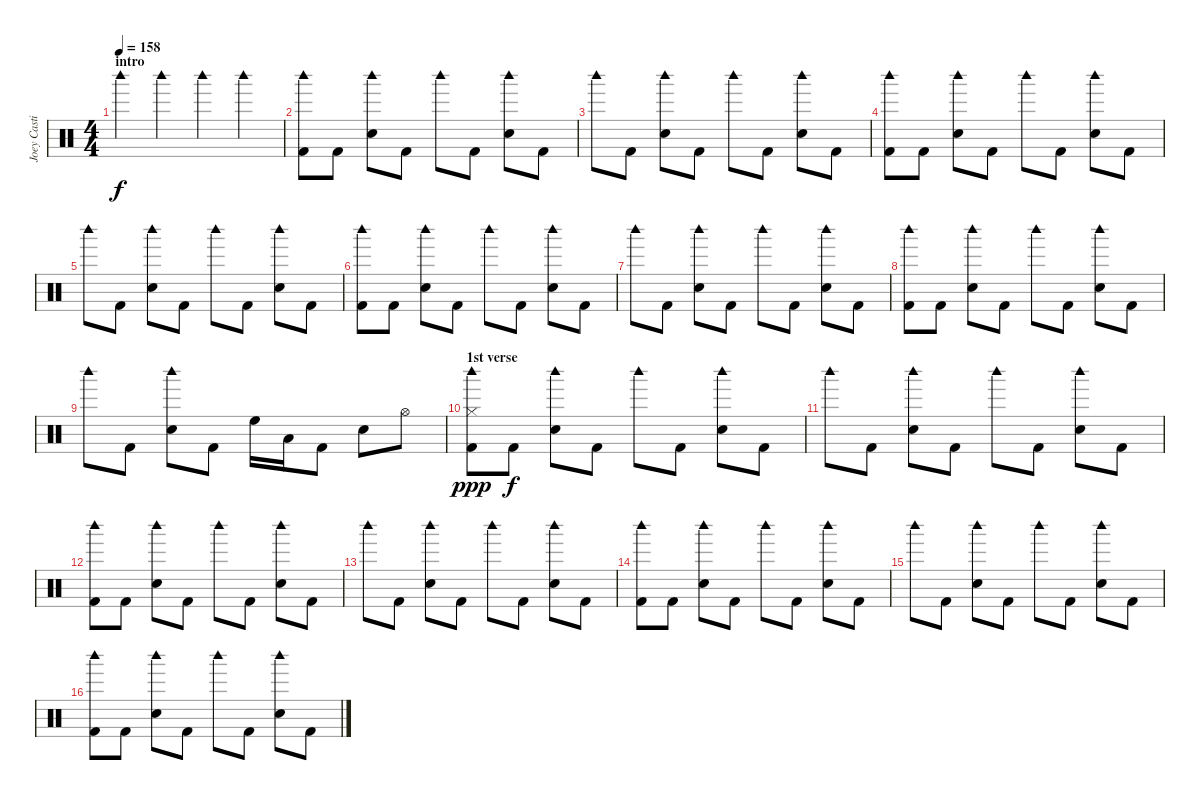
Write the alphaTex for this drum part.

\track ("Joey Castillo - drums" "Joey Casti") {instrument percussion}
\staff {score}
\articulation defaults
\ts (4 4)
\section ("" "intro")
\tempo 158
\clef neutral
\ks c "Woodblock high (hit)".4{dy f} "Woodblock high (hit)".4 "Woodblock high (hit)".4 "Woodblock high (hit)".4
|
("Woodblock high (hit)" "Kick (hit) 2").8 "Kick (hit) 2".8 ("Woodblock high (hit)" "Electric Snare (hit)").8 "Kick (hit) 2".8 "Woodblock high (hit)".8 "Kick (hit) 2".8 ("Woodblock high (hit)" "Electric Snare (hit)").8 "Kick (hit) 2".8 |
"Woodblock high (hit)".8 "Kick (hit) 2".8 ("Woodblock high (hit)" "Electric Snare (hit)").8 "Kick (hit) 2".8 "Woodblock high (hit)".8 "Kick (hit) 2".8 ("Woodblock high (hit)" "Electric Snare (hit)").8 "Kick (hit) 2".8 |
("Woodblock high (hit)" "Kick (hit) 2").8 "Kick (hit) 2".8 ("Woodblock high (hit)" "Electric Snare (hit)").8 "Kick (hit) 2".8 "Woodblock high (hit)".8 "Kick (hit) 2".8 ("Woodblock high (hit)" "Electric Snare (hit)").8 "Kick (hit) 2".8 |
"Woodblock high (hit)".8 "Kick (hit) 2".8 ("Woodblock high (hit)" "Electric Snare (hit)").8 "Kick (hit) 2".8 "Woodblock high (hit)".8 "Kick (hit) 2".8 ("Woodblock high (hit)" "Electric Snare (hit)").8 "Kick (hit) 2".8 |
("Woodblock high (hit)" "Kick (hit) 2").8 "Kick (hit) 2".8 ("Woodblock high (hit)" "Electric Snare (hit)").8 "Kick (hit) 2".8 "Woodblock high (hit)".8 "Kick (hit) 2".8 ("Woodblock high (hit)" "Electric Snare (hit)").8 "Kick (hit) 2".8 |
"Woodblock high (hit)".8 "Kick (hit) 2".8 ("Woodblock high (hit)" "Electric Snare (hit)").8 "Kick (hit) 2".8 "Woodblock high (hit)".8 "Kick (hit) 2".8 ("Woodblock high (hit)" "Electric Snare (hit)").8 "Kick (hit) 2".8 |
("Woodblock high (hit)" "Kick (hit) 2").8 "Kick (hit) 2".8 ("Woodblock high (hit)" "Electric Snare (hit)").8 "Kick (hit) 2".8 "Woodblock high (hit)".8 "Kick (hit) 2".8 ("Woodblock high (hit)" "Electric Snare (hit)").8 "Kick (hit) 2".8 |
"Woodblock high (hit)".8 "Kick (hit) 2".8 ("Woodblock high (hit)" "Electric Snare (hit)").8 "Kick (hit) 2".8 "High Floor Tom (hit)".16 "Low Tom (hit)".16 "Kick (hit) 2".8 "Electric Snare (hit)".8 "Hi-Hat (open)".8 |
\section ("" "1st verse")
("Woodblock high (hit)" "Hi-Hat (closed)" "Kick (hit) 2").8{dy ppp} "Kick (hit) 2".8{dy f} ("Woodblock high (hit)" "Electric Snare (hit)").8 "Kick (hit) 2".8 "Woodblock high (hit)".8 "Kick (hit) 2".8 ("Woodblock high (hit)" "Electric Snare (hit)").8 "Kick (hit) 2".8 |
"Woodblock high (hit)".8 "Kick (hit) 2".8 ("Woodblock high (hit)" "Electric Snare (hit)").8 "Kick (hit) 2".8 "Woodblock high (hit)".8 "Kick (hit) 2".8 ("Woodblock high (hit)" "Electric Snare (hit)").8 "Kick (hit) 2".8 |
("Woodblock high (hit)" "Kick (hit) 2").8 "Kick (hit) 2".8 ("Woodblock high (hit)" "Electric Snare (hit)").8 "Kick (hit) 2".8 "Woodblock high (hit)".8 "Kick (hit) 2".8 ("Woodblock high (hit)" "Electric Snare (hit)").8 "Kick (hit) 2".8 |
"Woodblock high (hit)".8 "Kick (hit) 2".8 ("Woodblock high (hit)" "Electric Snare (hit)").8 "Kick (hit) 2".8 "Woodblock high (hit)".8 "Kick (hit) 2".8 ("Woodblock high (hit)" "Electric Snare (hit)").8 "Kick (hit) 2".8 |
("Woodblock high (hit)" "Kick (hit) 2").8 "Kick (hit) 2".8 ("Woodblock high (hit)" "Electric Snare (hit)").8 "Kick (hit) 2".8 "Woodblock high (hit)".8 "Kick (hit) 2".8 ("Woodblock high (hit)" "Electric Snare (hit)").8 "Kick (hit) 2".8 |
"Woodblock high (hit)".8 "Kick (hit) 2".8 ("Woodblock high (hit)" "Electric Snare (hit)").8 "Kick (hit) 2".8 "Woodblock high (hit)".8 "Kick (hit) 2".8 ("Woodblock high (hit)" "Electric Snare (hit)").8 "Kick (hit) 2".8 |
("Woodblock high (hit)" "Kick (hit) 2").8 "Kick (hit) 2".8 ("Woodblock high (hit)" "Electric Snare (hit)").8 "Kick (hit) 2".8 "Woodblock high (hit)".8 "Kick (hit) 2".8 ("Woodblock high (hit)" "Electric Snare (hit)").8 "Kick (hit) 2".8
